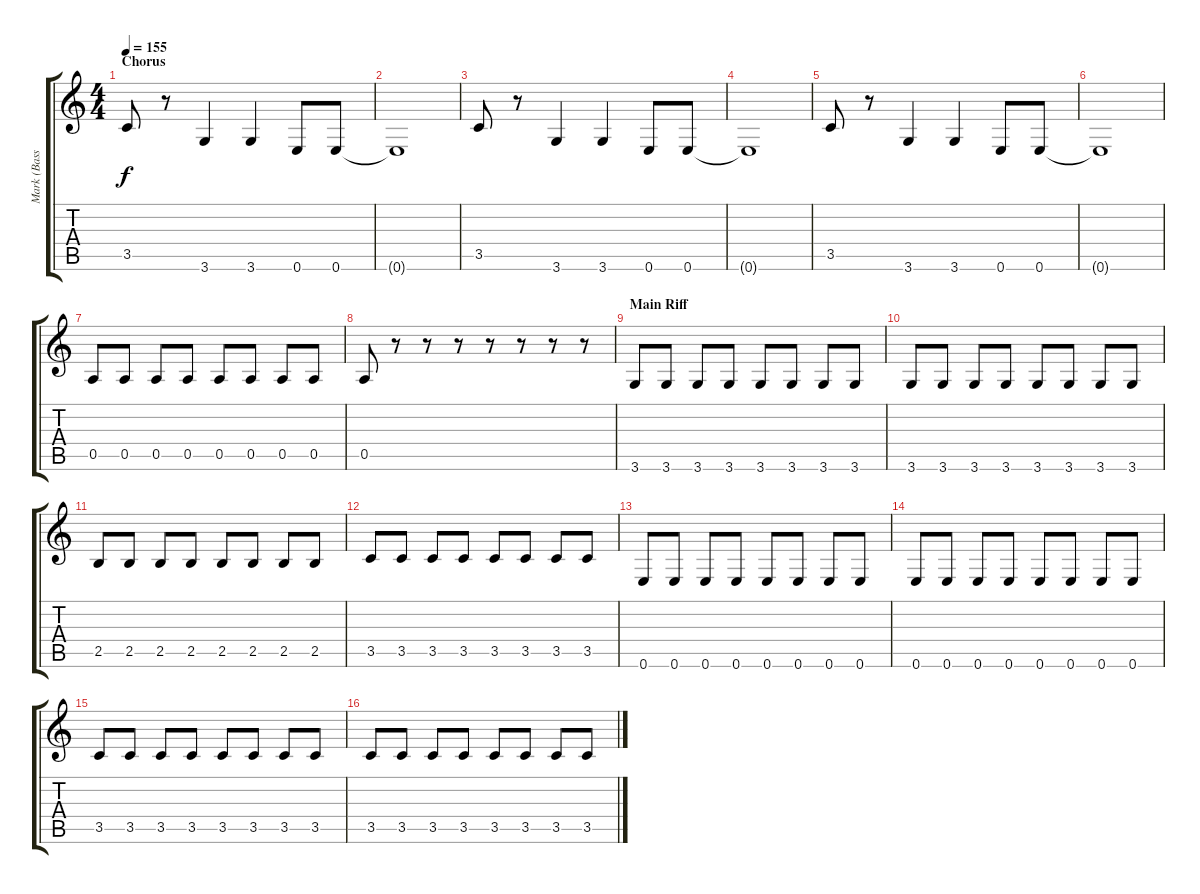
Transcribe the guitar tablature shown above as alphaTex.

\track ("Mark (Bass)" "Mark (Bass") {instrument electricbassfinger}
\staff {score tabs}
\tuning (E4 B3 G3 D3 A2 E2) {hide}
\ts (4 4)
\section ("" "Chorus")
\tempo 155
\clef g2
\ks c
3.5.8{dy f} r.8 3.6.4 3.6.4 0.6.8 0.6.8 |
0.6{t}.1 |
3.5.8 r.8 3.6.4 3.6.4 0.6.8 0.6.8 |
0.6{t}.1 |
3.5.8 r.8 3.6.4 3.6.4 0.6.8 0.6.8 |
0.6{t}.1 |
0.5.8 0.5.8 0.5.8 0.5.8 0.5.8 0.5.8 0.5.8 0.5.8 |
0.5.8 r.8 r.8 r.8 r.8 r.8 r.8 r.8 |
\section ("" "Main Riff")
3.6.8 3.6.8 3.6.8 3.6.8 3.6.8 3.6.8 3.6.8 3.6.8 |
3.6.8 3.6.8 3.6.8 3.6.8 3.6.8 3.6.8 3.6.8 3.6.8 |
2.5.8 2.5.8 2.5.8 2.5.8 2.5.8 2.5.8 2.5.8 2.5.8 |
3.5.8 3.5.8 3.5.8 3.5.8 3.5.8 3.5.8 3.5.8 3.5.8 |
0.6.8 0.6.8 0.6.8 0.6.8 0.6.8 0.6.8 0.6.8 0.6.8 |
0.6.8 0.6.8 0.6.8 0.6.8 0.6.8 0.6.8 0.6.8 0.6.8 |
3.5.8 3.5.8 3.5.8 3.5.8 3.5.8 3.5.8 3.5.8 3.5.8 |
3.5.8 3.5.8 3.5.8 3.5.8 3.5.8 3.5.8 3.5.8 3.5.8
